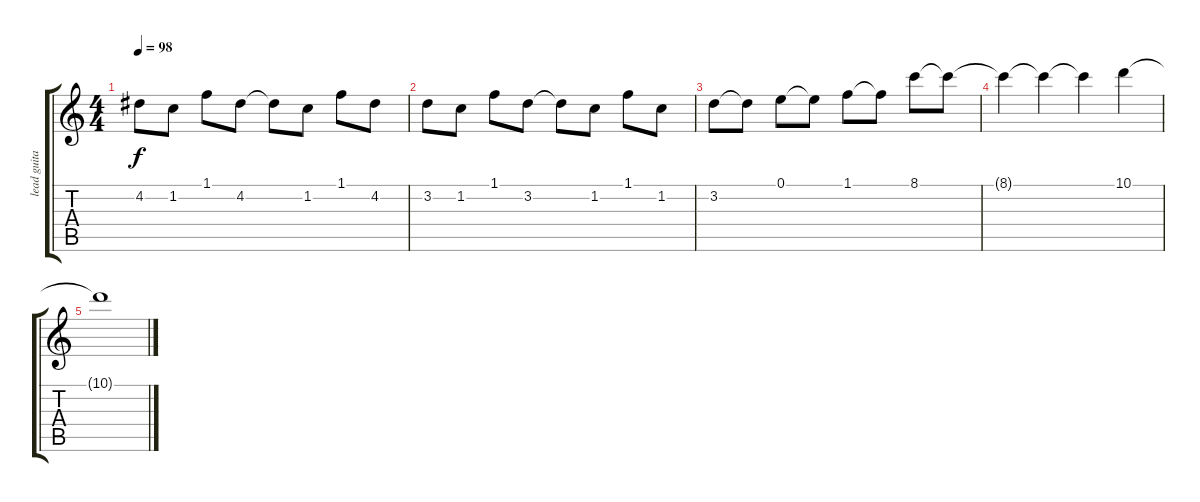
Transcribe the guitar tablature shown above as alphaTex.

\track ("lead guitar" "lead guita") {instrument overdrivenguitar}
\staff {score tabs}
\tuning (E4 B3 G3 D3 A2 E2) {hide}
\ts (4 4)
\tempo 98
\clef g2
\ks c
4.2.8{dy f} 1.2.8 1.1.8 4.2.8 4.2{t}.8 1.2.8 1.1.8 4.2.8 |
3.2.8 1.2.8 1.1.8 3.2.8 3.2{t}.8 1.2.8 1.1.8 1.2.8 |
3.2.8 3.2{t}.8 0.1.8 0.1{t}.8 1.1.8 1.1{t}.8 8.1.8 8.1{t}.8 |
8.1{t}.4 8.1{t}.4 8.1{t}.4 10.1.4 |
10.1{t}.1
